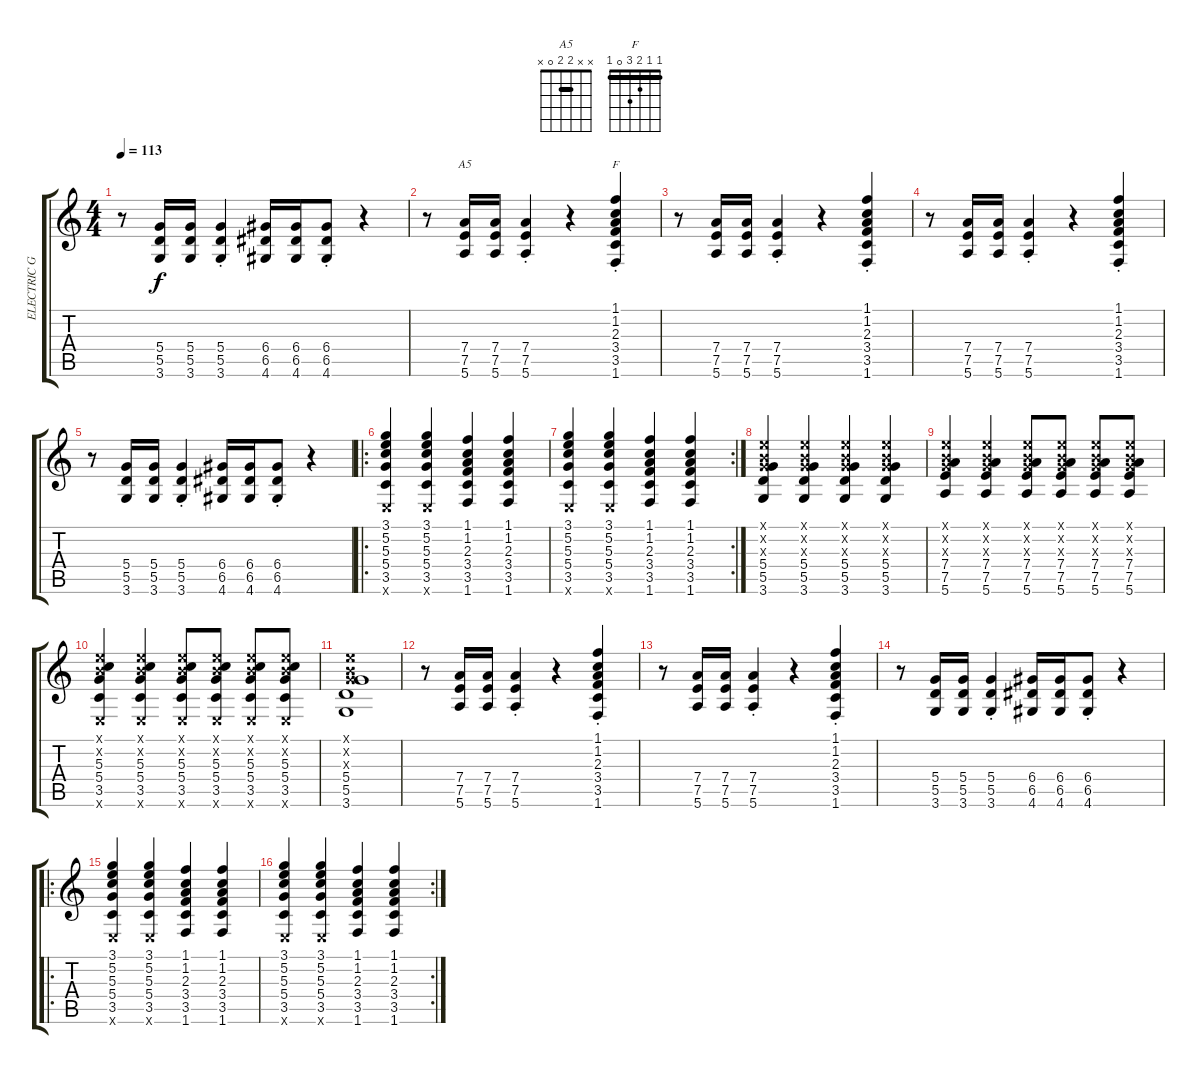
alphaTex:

\track ("ELECTRIC GUITAR 2" "ELECTRIC G") {instrument distortionguitar}
\staff {score tabs}
\tuning (E4 B3 G3 D3 A2 E2) {hide}
\chord ("A5" x x 2 2 0 x) {barre 2}
\chord ("F" 1 1 2 3 0 1) {barre 1}
\ts (4 4)
\tempo 113
\clef g2
\ks c
r.8{dy f} (5.4 5.5 3.6).16 (5.4 5.5 3.6).16 (5.4 5.5 3.6{st}).4 (6.4 6.5 4.6).16 (6.4 6.5 4.6).16 (6.4 6.5 4.6{st}).8 r.4 |
r.8 (7.4 7.5 5.6).16{ch "A5"} (7.4 7.5 5.6).16 (7.4 7.5{st} 5.6).4 r.4 (1.1 1.2 2.3{st} 3.4 3.5 1.6).4{ch "F"} |
r.8 (7.4 7.5 5.6).16 (7.4 7.5 5.6).16 (7.4 7.5{st} 5.6).4 r.4 (1.1 1.2 2.3{st} 3.4 3.5 1.6).4 |
r.8 (7.4 7.5 5.6).16 (7.4 7.5 5.6).16 (7.4 7.5{st} 5.6).4 r.4 (1.1 1.2 2.3{st} 3.4 3.5 1.6).4 |
r.8 (5.4 5.5 3.6).16 (5.4 5.5 3.6).16 (5.4 5.5 3.6{st}).4 (6.4 6.5 4.6).16 (6.4 6.5 4.6).16 (6.4 6.5 4.6{st}).8 r.4 |
\ro
(3.1 5.2 5.3 5.4 3.5 0.6{x}).4 (3.1 5.2 5.3 5.4 3.5 0.6{x}).4 (1.1 1.2 2.3 3.4 3.5 1.6).4 (1.1 1.2 2.3 3.4 3.5 1.6).4 |
\rc 2
(3.1 5.2 5.3 5.4 3.5 0.6{x}).4 (3.1 5.2 5.3 5.4 3.5 0.6{x}).4 (1.1 1.2 2.3 3.4 3.5 1.6).4 (1.1 1.2 2.3 3.4 3.5 1.6).4 |
(0.1{x} 0.2{x} 0.3{x} 5.4 5.5 3.6).4 (0.1{x} 0.2{x} 0.3{x} 5.4 5.5 3.6).4 (0.1{x} 0.2{x} 0.3{x} 5.4 5.5 3.6).4 (0.1{x} 0.2{x} 0.3{x} 5.4 5.5 3.6).4 |
(0.1{x} 0.2{x} 0.3{x} 7.4 7.5 5.6).4 (0.1{x} 0.2{x} 0.3{x} 7.4 7.5 5.6).4 (0.1{x} 0.2{x} 0.3{x} 7.4 7.5 5.6).8 (0.1{x} 0.2{x} 0.3{x} 7.4 7.5 5.6).8 (0.1{x} 0.2{x} 0.3{x} 7.4 7.5 5.6).8 (0.1{x} 0.2{x} 0.3{x} 7.4 7.5 5.6).8 |
(0.1{x} 0.2{x} 5.3 5.4 3.5 0.6{x}).4 (0.1{x} 0.2{x} 5.3 5.4 3.5 0.6{x}).4 (0.1{x} 0.2{x} 5.3 5.4 3.5 0.6{x}).8 (0.1{x} 0.2{x} 5.3 5.4 3.5 0.6{x}).8 (0.1{x} 0.2{x} 5.3 5.4 3.5 0.6{x}).8 (0.1{x} 0.2{x} 5.3 5.4 3.5 0.6{x}).8 |
(0.1{x} 0.2{x} 0.3{x} 5.4 5.5 3.6).1 |
r.8 (7.4 7.5 5.6).16 (7.4 7.5 5.6).16 (7.4 7.5{st} 5.6).4 r.4 (1.1 1.2 2.3{st} 3.4 3.5 1.6).4 |
r.8 (7.4 7.5 5.6).16 (7.4 7.5 5.6).16 (7.4 7.5{st} 5.6).4 r.4 (1.1 1.2 2.3{st} 3.4 3.5 1.6).4 |
r.8 (5.4 5.5 3.6).16 (5.4 5.5 3.6).16 (5.4 5.5 3.6{st}).4 (6.4 6.5 4.6).16 (6.4 6.5 4.6).16 (6.4 6.5 4.6{st}).8 r.4 |
\ro
(3.1 5.2 5.3 5.4 3.5 0.6{x}).4 (3.1 5.2 5.3 5.4 3.5 0.6{x}).4 (1.1 1.2 2.3 3.4 3.5 1.6).4 (1.1 1.2 2.3 3.4 3.5 1.6).4 |
\rc 2
(3.1 5.2 5.3 5.4 3.5 0.6{x}).4 (3.1 5.2 5.3 5.4 3.5 0.6{x}).4 (1.1 1.2 2.3 3.4 3.5 1.6).4 (1.1 1.2 2.3 3.4 3.5 1.6).4
